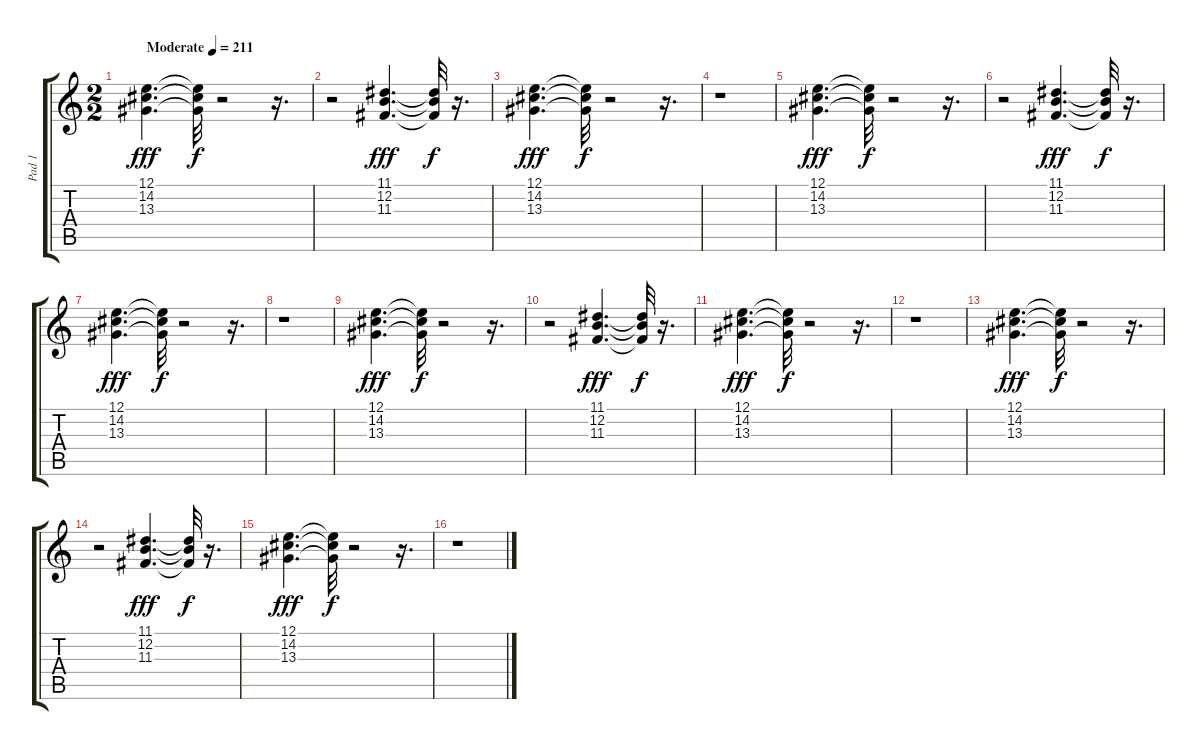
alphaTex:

\track ("Pad 1" "Pad 1") {instrument pad1newage}
\staff {score tabs}
\tuning (E4 B3 G3 D3 A2 E2) {hide}
\ts (2 2)
\tempo (211 "Moderate")
\clef g2
\ks c
(12.1 14.2 13.3).4{d dy fff instrument pad1newage} (12.1{t} 14.2{t} 13.3{t}).32{dy f} r.2 r.16{d} |
r.2 (11.1 12.2 11.3).4{d dy fff} (11.1{t} 12.2{t} 11.3{t}).32{dy f} r.16{d} |
(12.1 14.2 13.3).4{d dy fff} (12.1{t} 14.2{t} 13.3{t}).32{dy f} r.2 r.16{d} |
r.1 |
(12.1 14.2 13.3).4{d dy fff} (12.1{t} 14.2{t} 13.3{t}).32{dy f} r.2 r.16{d} |
r.2 (11.1 12.2 11.3).4{d dy fff} (11.1{t} 12.2{t} 11.3{t}).32{dy f} r.16{d} |
(12.1 14.2 13.3).4{d dy fff} (12.1{t} 14.2{t} 13.3{t}).32{dy f} r.2 r.16{d} |
r.1 |
(12.1 14.2 13.3).4{d dy fff} (12.1{t} 14.2{t} 13.3{t}).32{dy f} r.2 r.16{d} |
r.2 (11.1 12.2 11.3).4{d dy fff} (11.1{t} 12.2{t} 11.3{t}).32{dy f} r.16{d} |
(12.1 14.2 13.3).4{d dy fff} (12.1{t} 14.2{t} 13.3{t}).32{dy f} r.2 r.16{d} |
r.1 |
(12.1 14.2 13.3).4{d dy fff} (12.1{t} 14.2{t} 13.3{t}).32{dy f} r.2 r.16{d} |
r.2 (11.1 12.2 11.3).4{d dy fff} (11.1{t} 12.2{t} 11.3{t}).32{dy f} r.16{d} |
(12.1 14.2 13.3).4{d dy fff} (12.1{t} 14.2{t} 13.3{t}).32{dy f} r.2 r.16{d} |
r.1
